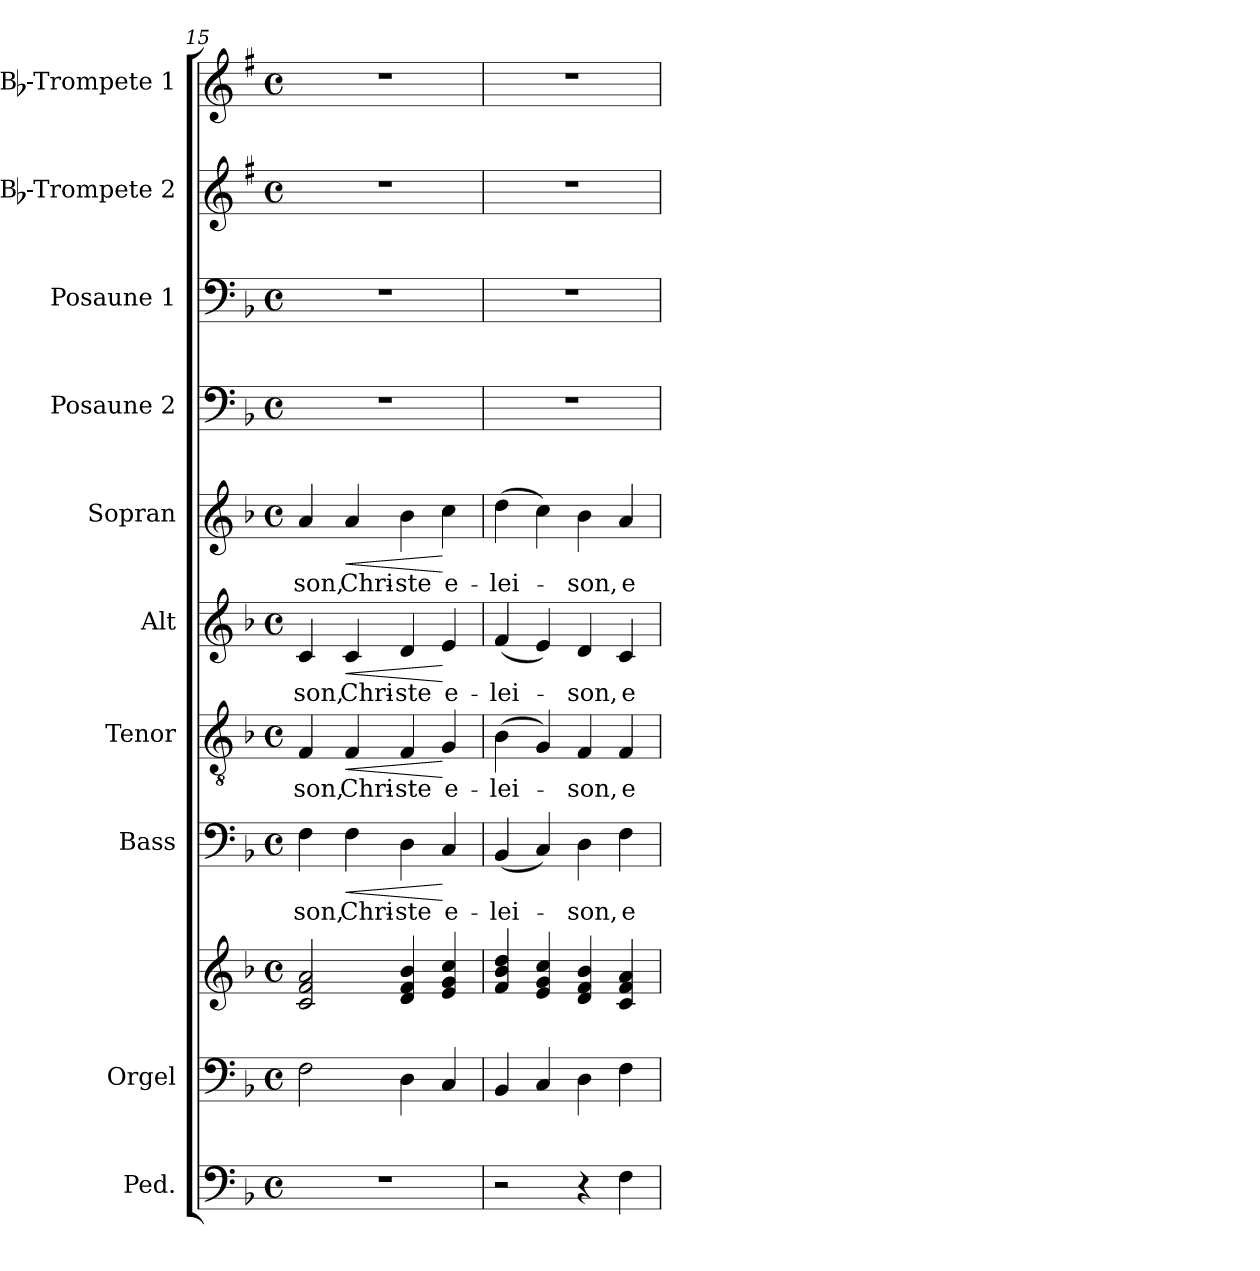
**kern	**kern	**kern	**kern	**text	**dynam	**kern	**text	**dynam	**kern	**text	**dynam	**kern	**text	**dynam	**kern	**kern	**kern	**kern
*part10	*part9	*part9	*part8	*part8	*part8	*part7	*part7	*part7	*part6	*part6	*part6	*part5	*part5	*part5	*part4	*part3	*part2	*part1
*staff11	*staff10	*staff9	*staff8	*staff8	*staff8	*staff7	*staff7	*staff7	*staff6	*staff6	*staff6	*staff5	*staff5	*staff5	*staff4	*staff3	*staff2	*staff1
*I"Ped.	*I"Orgel	*	*I"Bass	*	*	*I"Tenor	*	*	*I"Alt	*	*	*I"Sopran	*	*	*I"Posaune 2	*I"Posaune 1	*I"Bb-Trompete 2	*I"Bb-Trompete 1
*	*I'Org.	*	*I'B.	*	*	*I'T.	*	*	*I'A.	*	*	*I'S.	*	*	*I'Pos. 2	*I'Pos. 1	*I'Bb Trp. 2	*I'Bb Trp. 1
*clefF4	*clefF4	*clefG2	*clefF4	*	*	*clefGv2	*	*	*clefG2	*	*	*clefG2	*	*	*clefF4	*clefF4	*clefG2	*clefG2
*ITrd7c12	*	*	*	*	*	*	*	*	*	*	*	*	*	*	*	*	*ITrd1c2	*ITrd1c2
*k[b-]	*k[b-]	*k[b-]	*k[b-]	*	*	*k[b-]	*	*	*k[b-]	*	*	*k[b-]	*	*	*k[b-]	*k[b-]	*k[b-]	*k[b-]
*F:	*F:	*F:	*F:	*	*	*F:	*	*	*F:	*	*	*F:	*	*	*F:	*F:	*F:	*F:
*M4/4	*M4/4	*M4/4	*M4/4	*	*	*M4/4	*	*	*M4/4	*	*	*M4/4	*	*	*M4/4	*M4/4	*M4/4	*M4/4
*met(c)	*met(c)	*met(c)	*met(c)	*	*	*met(c)	*	*	*met(c)	*	*	*met(c)	*	*	*met(c)	*met(c)	*met(c)	*met(c)
=15	=15	=15	=15	=15	=15	=15	=15	=15	=15	=15	=15	=15	=15	=15	=15	=15	=15	=15
!	!	!	!	!LO:LY:b	!	!	!LO:LY:b	!	!	!LO:LY:b	!	!	!LO:LY:b	!	!	!	!	!
1r	2F\	2c/ 2f/ 2a/	4F\	-son,	.	4F/	-son,	.	4c/	-son,	.	4a/	-son,	.	1r	1r	1r	1r
!	!	!	!	!LO:LY:b	!LO:HP:b	!	!LO:LY:b	!LO:HP:b	!	!LO:LY:b	!LO:HP:b	!	!LO:LY:b	!LO:HP:b	!	!	!	!
.	.	.	4F\	Chri-	<	4F/	Chri-	<	4c/	Chri-	<	4a/	Chri-	<	.	.	.	.
!	!	!	!	!LO:LY:b	!	!	!LO:LY:b	!	!	!LO:LY:b	!	!	!LO:LY:b	!	!	!	!	!
.	4D\	4d/ 4f/ 4b-/	4D\	-ste	.	4F/	-ste	.	4d/	-ste	.	4b-\	-ste	.	.	.	.	.
!	!	!	!	!LO:LY:b	!	!	!LO:LY:b	!	!	!LO:LY:b	!	!	!LO:LY:b	!	!	!	!	!
.	4C/	4e/ 4g/ 4cc/	4C/	e-	[	4G/	e-	[	4e/	e-	[	4cc\	e-	[	.	.	.	.
=16	=16	=16	=16	=16	=16	=16	=16	=16	=16	=16	=16	=16	=16	=16	=16	=16	=16	=16
!	!	!	!	!LO:LY:b	!	!	!LO:LY:b	!	!	!LO:LY:b	!	!	!LO:LY:b	!	!	!	!	!
2r	4BB-/	4f/ 4b-/ 4dd/	(<4BB-/	-lei-	.	(>4B-\	-lei-	.	(<4f/	-lei-	.	(>4dd\	-lei-	.	1r	1r	1r	1r
.	4C/	4e/ 4g/ 4cc/	4C/)	.	.	4G/)	.	.	4e/)	.	.	4cc\)	.	.	.	.	.	.
!	!	!	!	!LO:LY:b	!	!	!LO:LY:b	!	!	!LO:LY:b	!	!	!LO:LY:b	!	!	!	!	!
4r	4D\	4d/ 4f/ 4b-/	4D\	-son,	.	4F/	-son,	.	4d/	-son,	.	4b-\	-son,	.	.	.	.	.
!	!	!	!	!LO:LY:b	!	!	!LO:LY:b	!	!	!LO:LY:b	!	!	!LO:LY:b	!	!	!	!	!
4FF\	4F\	4c/ 4f/ 4a/	4F\	e-	.	4F/	e-	.	4c/	e-	.	4a/	e-	.	.	.	.	.
=	=	=	=	=	=	=	=	=	=	=	=	=	=	=	=	=	=	=
*-	*-	*-	*-	*-	*-	*-	*-	*-	*-	*-	*-	*-	*-	*-	*-	*-	*-	*-
